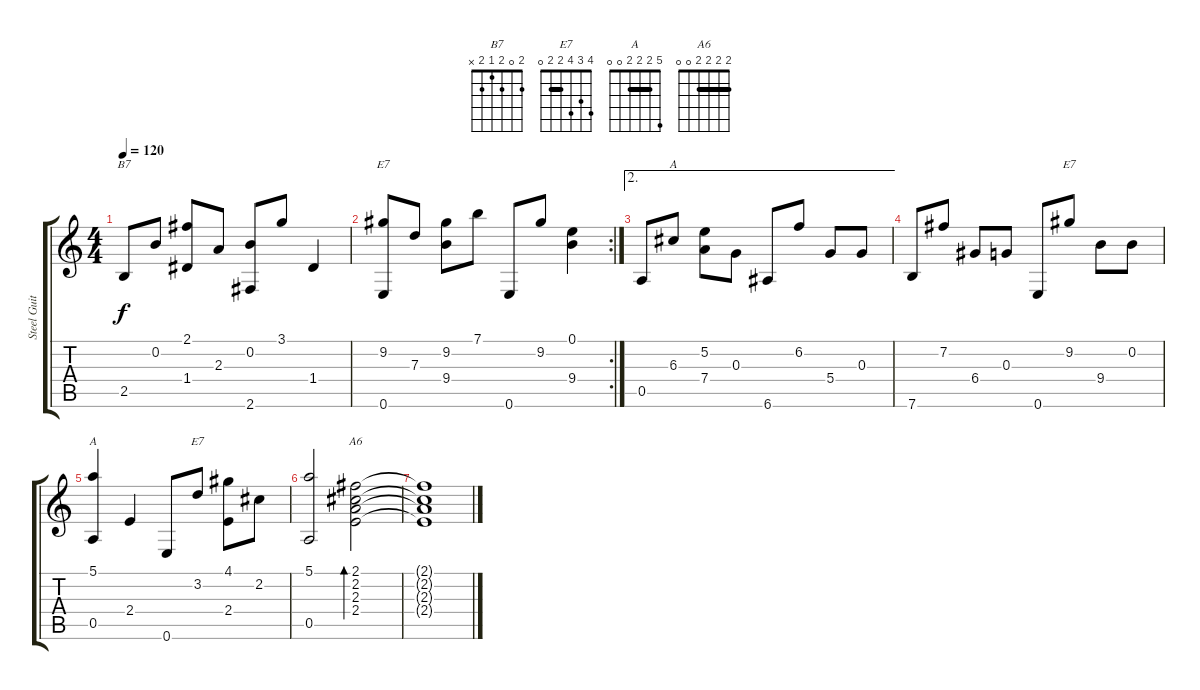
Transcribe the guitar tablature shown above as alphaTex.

\track ("Steel Guitar" "Steel Guit") {instrument acousticguitarsteel}
\staff {score tabs}
\tuning (E4 B3 G3 D3 A2 E2) {hide}
\chord ("B7" 2 0 2 1 2 x)
\chord ("E7" 7 9 7 9 x 0) {firstfret 7 barre 7}
\chord ("A" x 5 6 7 0 x) {firstfret 5}
\chord ("E7" 0 9 7 9 x 0) {firstfret 7}
\chord ("A" 5 2 2 2 0 0) {barre 2}
\chord ("E7" 4 3 4 2 2 0) {barre 2}
\chord ("A6" 2 2 2 2 0 0) {barre 2}
\ts (4 4)
\tempo 120
\clef g2
\ks c
2.5.8{ch "B7" dy f} 0.2.8 (2.1 1.4).8 2.3.8 (0.2 2.6).8 3.1.8 1.4.4 |
\rc 2
(9.2 0.6).8{ch "E7"} 7.3.8 (9.2 9.4).8 7.1.8 0.6.8 9.2.8 (0.1 9.4).4 |
\ae 2
0.5.8 6.3.8{ch "A"} (5.2 7.4).8 0.3.8 6.6.8 6.2.8 5.4.8 0.3.8 |
7.6.8 7.2.8 6.4.8 0.3.8 0.6.8 9.2.8{ch "E7"} 9.4.8 0.2.8 |
(5.1 0.5).4{ch "A"} 2.4.4 0.6.8 3.2.8{ch "E7"} (4.1 2.4).8 2.2.8 |
(5.1 0.5).2 (2.1 2.2 2.3 2.4).2{bd 240 ch "A6"} |
(2.1{t} 2.2{t} 2.3{t} 2.4{t}).1
